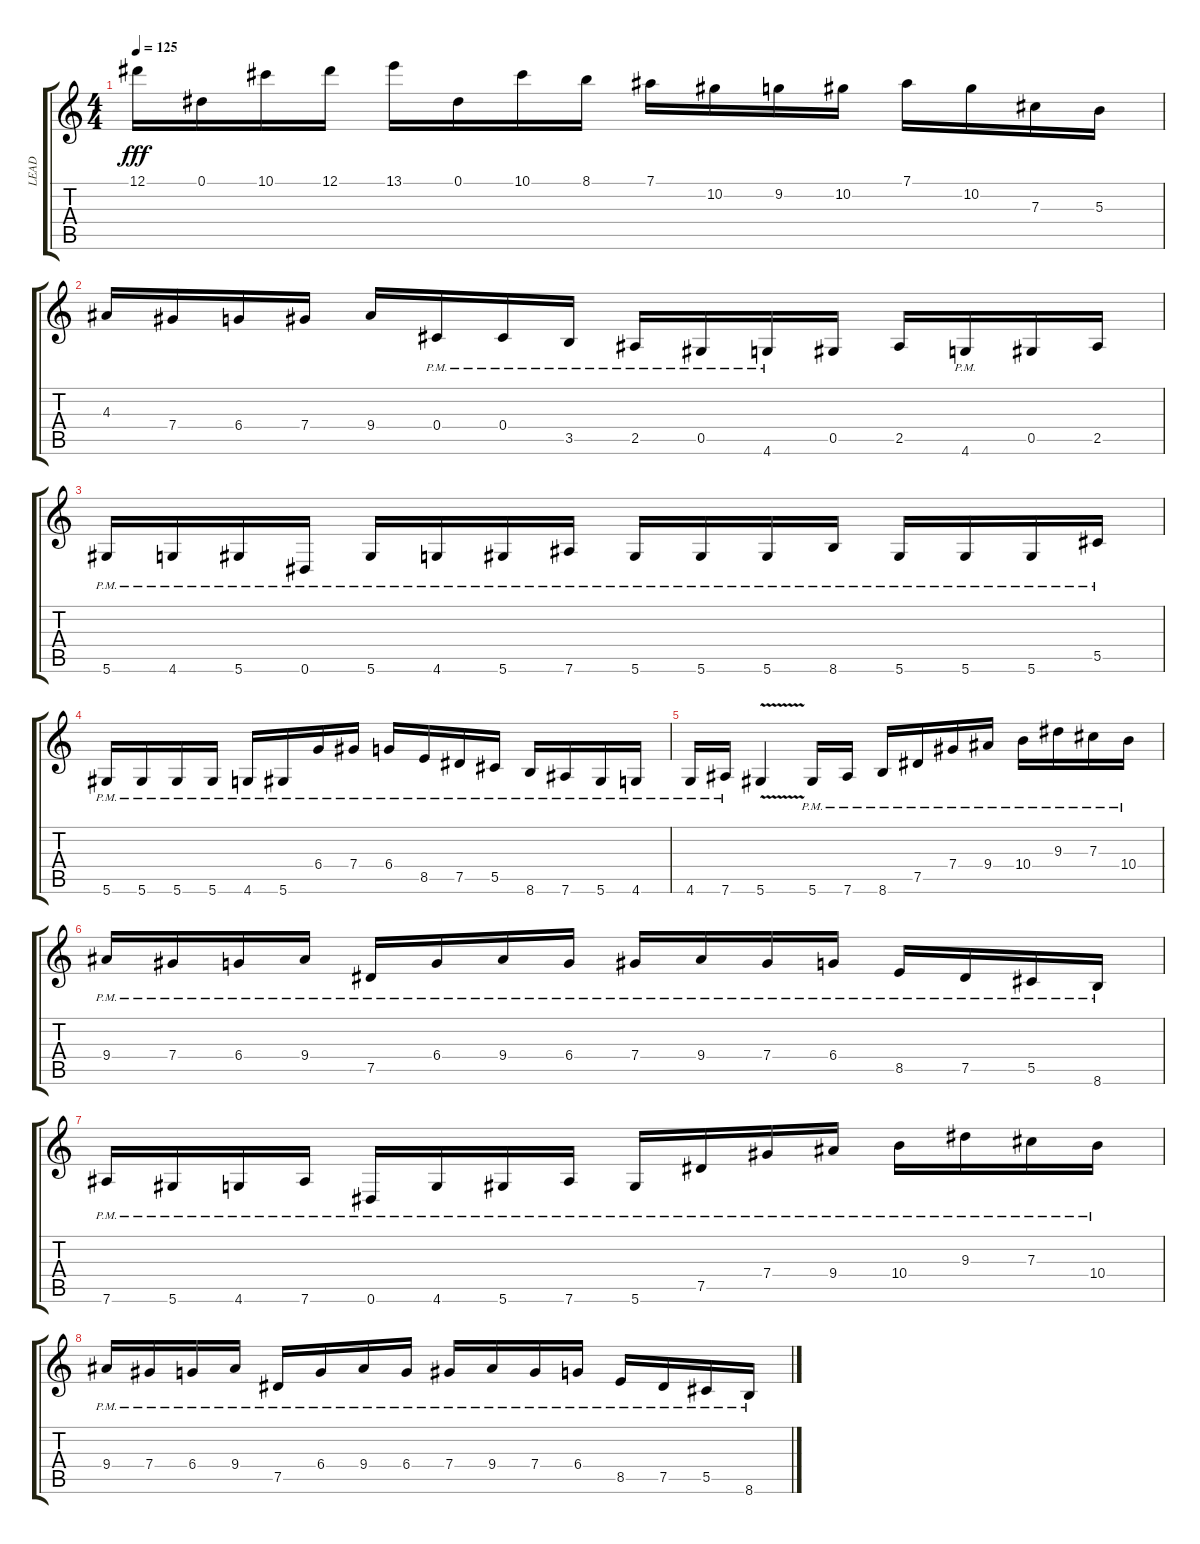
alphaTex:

\track ("LEAD" "LEAD") {instrument overdrivenguitar}
\staff {score tabs}
\tuning (Eb4 Bb3 Gb3 Db3 Ab2 Eb2) {hide}
\ts (4 4)
\tempo 125
\clef g2
\ks c
12.1.16{dy fff} 0.1.16 10.1.16 12.1.16 13.1.16 0.1.16 10.1.16 8.1.16 7.1.16 10.2.16 9.2.16 10.2.16 7.1.16 10.2.16 7.3.16 5.3.16 |
4.3.16 7.4.16 6.4.16 7.4.16 9.4.16 0.4{pm}.16 0.4{pm}.16 3.5{pm}.16 2.5{pm}.16 0.5{pm}.16 4.6{pm}.16 0.5.16 2.5.16 4.6{pm}.16 0.5.16 2.5.16 |
5.6{pm}.16 4.6{pm}.16 5.6{pm}.16 0.6{pm}.16 5.6{pm}.16 4.6{pm}.16 5.6{pm}.16 7.6{pm}.16 5.6{pm}.16 5.6{pm}.16 5.6{pm}.16 8.6{pm}.16 5.6{pm}.16 5.6{pm}.16 5.6{pm}.16 5.5{pm}.16 |
5.6{pm}.16 5.6{pm}.16 5.6{pm}.16 5.6{pm}.16 4.6{pm}.16 5.6{pm}.16 6.4{pm}.16 7.4{pm}.16 6.4{pm}.16 8.5{pm}.16 7.5{pm}.16 5.5{pm}.16 8.6{pm}.16 7.6{pm}.16 5.6{pm}.16 4.6{pm}.16 |
4.6{pm}.16 7.6{pm}.16 5.6{v}.4 5.6{pm}.16 7.6{pm}.16 8.6{pm}.16 7.5{pm}.16 7.4{pm}.16 9.4{pm}.16 10.4{pm}.16 9.3{pm}.16 7.3{pm}.16 10.4{pm}.16 |
9.4{pm}.16 7.4{pm}.16 6.4{pm}.16 9.4{pm}.16 7.5{pm}.16 6.4{pm}.16 9.4{pm}.16 6.4{pm}.16 7.4{pm}.16 9.4{pm}.16 7.4{pm}.16 6.4{pm}.16 8.5{pm}.16 7.5{pm}.16 5.5{pm}.16 8.6{pm}.16 |
7.6{pm}.16 5.6{pm}.16 4.6{pm}.16 7.6{pm}.16 0.6{pm}.16 4.6{pm}.16 5.6{pm}.16 7.6{pm}.16 5.6{pm}.16 7.5{pm}.16 7.4{pm}.16 9.4{pm}.16 10.4{pm}.16 9.3{pm}.16 7.3{pm}.16 10.4{pm}.16 |
9.4{pm}.16 7.4{pm}.16 6.4{pm}.16 9.4{pm}.16 7.5{pm}.16 6.4{pm}.16 9.4{pm}.16 6.4{pm}.16 7.4{pm}.16 9.4{pm}.16 7.4{pm}.16 6.4{pm}.16 8.5{pm}.16 7.5{pm}.16 5.5{pm}.16 8.6{pm}.16
